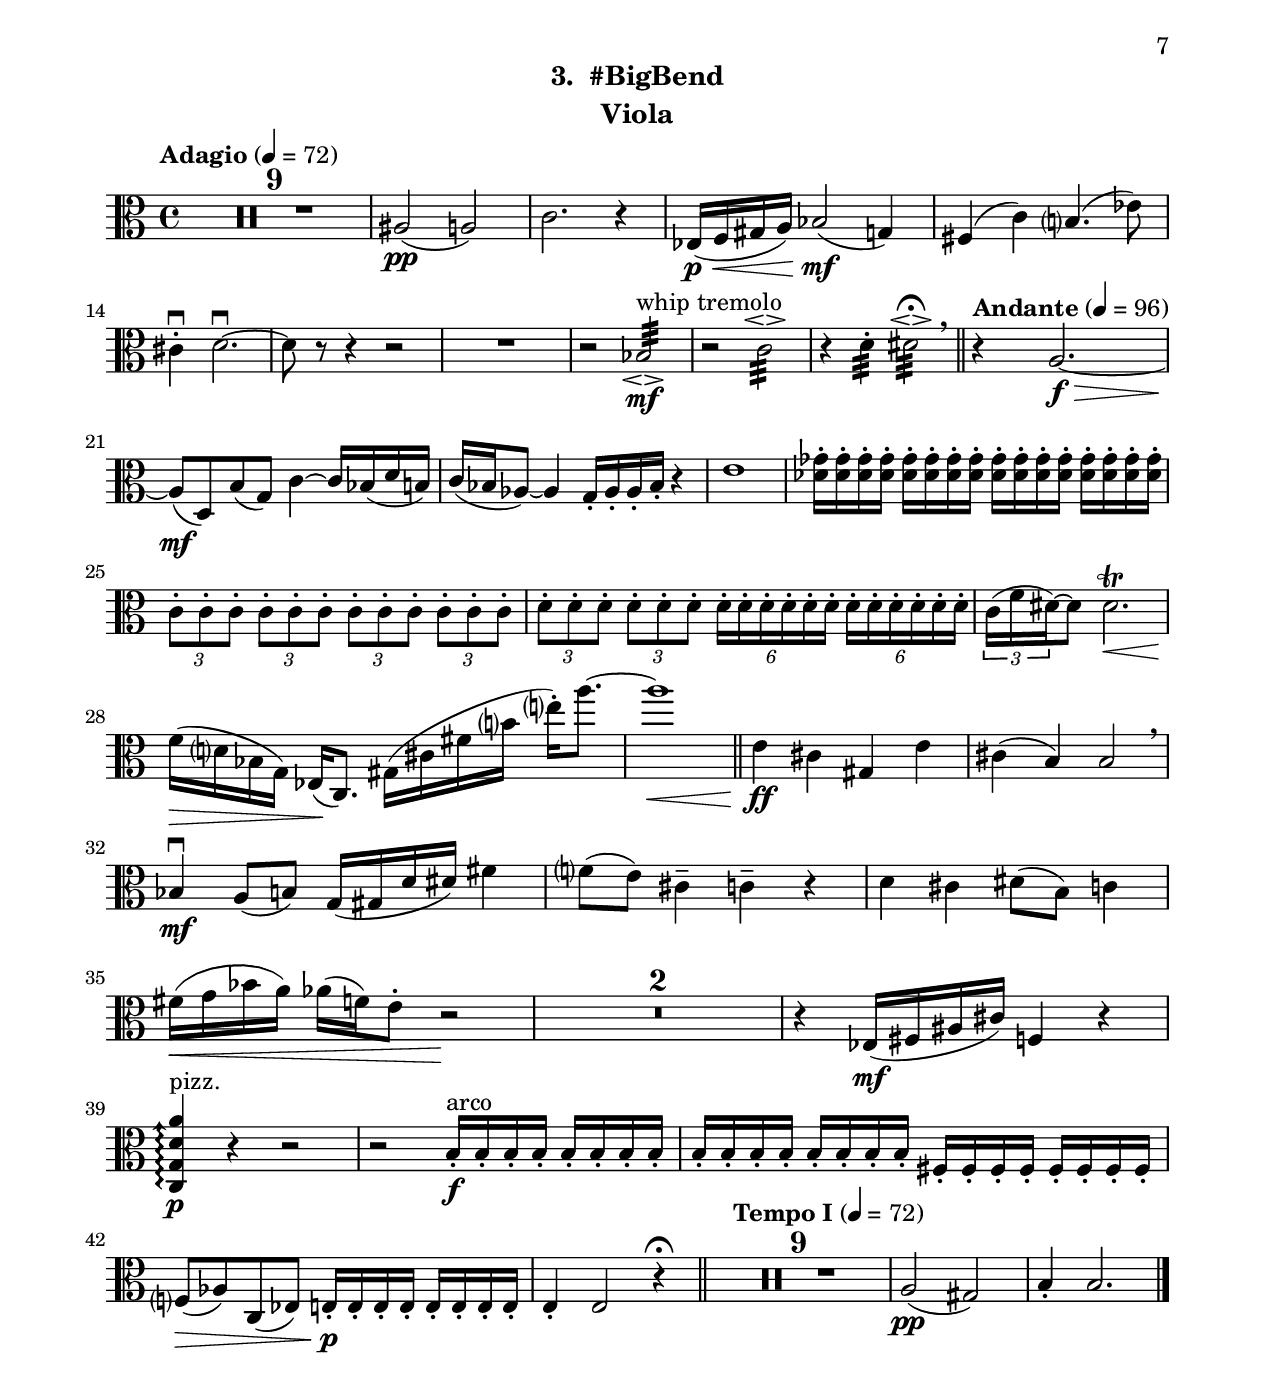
\version "2.12.0"
#(set-default-paper-size "letter")
#(set-global-staff-size 21)

\paper {
  line-width    = 180\mm
  left-margin   = 20\mm
  top-margin    = 10\mm
  bottom-margin = 15\mm
  indent = 0 \mm 
  ragged-bottom = ##f  
  first-page-number = 7			%% CHANGE PAGE NUMBER
  print-first-page-number = ##t  
  two-sided = ##t
  binding-offset = 0.25\in
  }

\header {
    subtitle = "3.  #BigBend"		%% CHANGE TITLE
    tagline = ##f
    instrument = "Viola"                     %% CHANGE INSTRUMENT NAME
    }

AvoiceAA = \relative c'{
    \clef alto
    %staffkeysig
    \key c \major 
    %bartimesig: 
    \time 4/4 
    \tempo "Adagio" 4 = 72  
    R1 *9  | % 
    ais2( \pp a)      | % 10
    c2. r4      | % 11
    ees,16( \< \p f gis a) bes2( \! \mf g4)      | % 12
    fis( c') b4.( ees8)      | % 13
    cis4-. \downbow  d2.~\downbow       | % 14
    d8 r r4 r2      | % 15
    R1  | % 
    r2 bes:32 \espressivo  ^\markup {\upright  "whip tremolo"} \mf      | % 17
    r c:32 \espressivo       | % 18
    r4 d:32 -.  dis2:32 \espressivo \fermata  \breathe    \bar "||"      | % 19
    \tempo "Andante" 4 = 96
    r4 a2.~ \f \>      | % 20
    a8( \mf d,) b'( g) c4~ c16 bes( d b)      | % 21
    c( bes aes8~) aes4 g16-.  aes-.  aes-.  bes-.  r4      | % 22
    e1      | % 23
    <des ges>16-.  <des ges>-.  <des ges>-.  <des ges>-.  <des ges>-.  <des ges>-.  <des ges>-.  <des ges>-.  <des ges>-.  <des ges>-.  <des ges>-.  <des ges>-.  <des ges>-.  <des ges>-.  <des ges>-.  <des ges>-.       | % 24
    \times 2/3{c8-.  c-.  c-.   } \times 2/3{c-.  c-.  c-.   } \times 2/3{c-.  c-.  c-.   } \times 2/3{c-.  c-.  c-.   }      | % 25
    \times 2/3{d-.  d-.  d-.   } \times 2/3{d-.  d-.  d-.   } \times 4/6{d16-.  d-.  d-. d-.  d-.  d-. } \times 4/6{d16-.  d-.  d-. d-.  d-.  d-. }     | % 26
    \times 2/3{c16( f dis~)  } dis8  dis2.\trill \<      | % 27
    f16( \> d bes g) ees( \! c8.) gis'16( cis fis b e-.)  a8.~      | % 28
    a1 \<    \bar "||"      | % 29
    e,4 \ff cis gis e'      | % 30
    cis( b) b2  \breathe     | % 31
    bes4 \downbow \mf a8( b) g16( gis d' dis) fis4      | % 32
    f8( e) cis4--  c--  r      | % 33
    d cis dis8( b) c4      | % 34
    fis16( \< g bes a) aes( f) e8-.  r2 \!     | % 35
    R1 *2  | % 
    r4 ees,16( \mf fis ais cis) f,4 r      | % 38
    \arpeggioArrowUp <c g' d' a'>\arpeggio  ^\markup {\upright  "pizz."} \p r r2      | % 39
    r b'16-.  ^\markup {\upright  "arco"} \f b-.  b-.  b-.  b-.  b-.  b-.  b-.       | % 40
    b-.  b-.  b-.  b-.  b-.  b-.  b-.  b-.  fis-.  fis-.  fis-.  fis-.  fis-.  fis-.  fis-.  fis-.       | % 41
    f8( \> aes) c,( ees) e16-.  \! \p e-.  e-.  e-.  e-.  e-.  e-.  e-.       | % 42
    e4-.  e2 r4 \fermata    \bar "||"      | % 43
    \tempo "Tempo I" 4 = 72
    R1 *9  | % 
    a2( \pp gis)      | % 53
    b4-.  b2. \bar "|."     | % 54
}% end of last bar in partorvoice

ApartA =  << 
  %    \mergeDifferentlyHeadedOn
  %    \mergeDifferentlyDottedOn 
  %        \context Voice = AvoiceAA{\voiceOne \AvoiceAA}\\ 
        \context Voice = AvoiceAA{ \AvoiceAA }
        >> 


\score { 
    << 
        \context Staff = ApartA << 
            \ApartA
        >>

      \set Score.skipBars = ##t
       #(set-accidental-style 'modern-cautionary)
      \set Score.markFormatter = #format-mark-box-letters %%boxed rehearsal-marks
  >>
}%% end of score-block 
